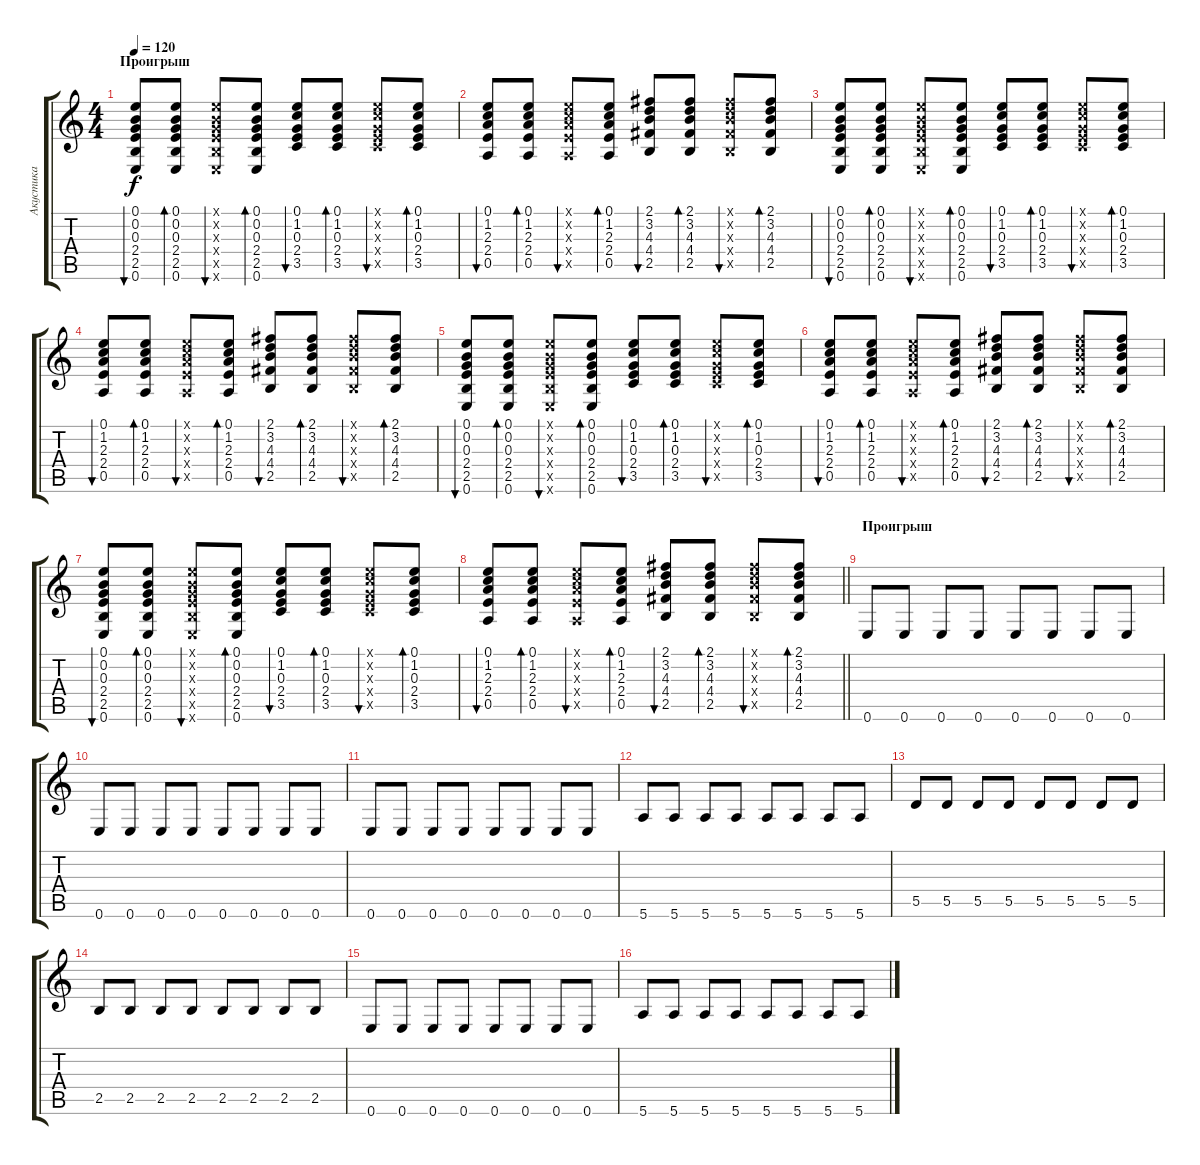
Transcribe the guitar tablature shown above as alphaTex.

\track ("Акустика" "Акустика") {instrument acousticguitarsteel}
\staff {score tabs}
\tuning (E4 B3 G3 D3 A2 E2) {hide}
\ts (4 4)
\section ("" "Проигрыш")
\tempo 120
\clef g2
\ks c
(0.1 0.2 0.3 2.4 2.5 0.6).8{bu 30 dy f} (0.1 0.2 0.3 2.4 2.5 0.6).8{bd 30} (0.1{x} 0.2{x} 0.3{x} 2.4{x} 2.5{x} 0.6{x}).8{bu 30} (0.1 0.2 0.3 2.4 2.5 0.6).8{bd 30} (0.1 1.2 0.3 2.4 3.5).8{bu 30} (0.1 1.2 0.3 2.4 3.5).8{bd 30} (0.1{x} 1.2{x} 0.3{x} 2.4{x} 3.5{x}).8{bu 30} (0.1 1.2 0.3 2.4 3.5).8{bd 30} |
(0.1 1.2 2.3 2.4 0.5).8{bu 30} (0.1 1.2 2.3 2.4 0.5).8{bd 30} (0.1{x} 1.2{x} 2.3{x} 2.4{x} 0.5{x}).8{bu 30} (0.1 1.2 2.3 2.4 0.5).8{bd 30} (2.1 3.2 4.3 4.4 2.5).8{bu 30} (2.1 3.2 4.3 4.4 2.5).8{bd 30} (2.1{x} 3.2{x} 4.3{x} 4.4{x} 2.5{x}).8{bu 30} (2.1 3.2 4.3 4.4 2.5).8{bd 30} |
(0.1 0.2 0.3 2.4 2.5 0.6).8{bu 30} (0.1 0.2 0.3 2.4 2.5 0.6).8{bd 30} (0.1{x} 0.2{x} 0.3{x} 2.4{x} 2.5{x} 0.6{x}).8{bu 30} (0.1 0.2 0.3 2.4 2.5 0.6).8{bd 30} (0.1 1.2 0.3 2.4 3.5).8{bu 30} (0.1 1.2 0.3 2.4 3.5).8{bd 30} (0.1{x} 1.2{x} 0.3{x} 2.4{x} 3.5{x}).8{bu 30} (0.1 1.2 0.3 2.4 3.5).8{bd 30} |
(0.1 1.2 2.3 2.4 0.5).8{bu 30} (0.1 1.2 2.3 2.4 0.5).8{bd 30} (0.1{x} 1.2{x} 2.3{x} 2.4{x} 0.5{x}).8{bu 30} (0.1 1.2 2.3 2.4 0.5).8{bd 30} (2.1 3.2 4.3 4.4 2.5).8{bu 30} (2.1 3.2 4.3 4.4 2.5).8{bd 30} (2.1{x} 3.2{x} 4.3{x} 4.4{x} 2.5{x}).8{bu 30} (2.1 3.2 4.3 4.4 2.5).8{bd 30} |
(0.1 0.2 0.3 2.4 2.5 0.6).8{bu 30} (0.1 0.2 0.3 2.4 2.5 0.6).8{bd 30} (0.1{x} 0.2{x} 0.3{x} 2.4{x} 2.5{x} 0.6{x}).8{bu 30} (0.1 0.2 0.3 2.4 2.5 0.6).8{bd 30} (0.1 1.2 0.3 2.4 3.5).8{bu 30} (0.1 1.2 0.3 2.4 3.5).8{bd 30} (0.1{x} 1.2{x} 0.3{x} 2.4{x} 3.5{x}).8{bu 30} (0.1 1.2 0.3 2.4 3.5).8{bd 30} |
(0.1 1.2 2.3 2.4 0.5).8{bu 30} (0.1 1.2 2.3 2.4 0.5).8{bd 30} (0.1{x} 1.2{x} 2.3{x} 2.4{x} 0.5{x}).8{bu 30} (0.1 1.2 2.3 2.4 0.5).8{bd 30} (2.1 3.2 4.3 4.4 2.5).8{bu 30} (2.1 3.2 4.3 4.4 2.5).8{bd 30} (2.1{x} 3.2{x} 4.3{x} 4.4{x} 2.5{x}).8{bu 30} (2.1 3.2 4.3 4.4 2.5).8{bd 30} |
(0.1 0.2 0.3 2.4 2.5 0.6).8{bu 30} (0.1 0.2 0.3 2.4 2.5 0.6).8{bd 30} (0.1{x} 0.2{x} 0.3{x} 2.4{x} 2.5{x} 0.6{x}).8{bu 30} (0.1 0.2 0.3 2.4 2.5 0.6).8{bd 30} (0.1 1.2 0.3 2.4 3.5).8{bu 30} (0.1 1.2 0.3 2.4 3.5).8{bd 30} (0.1{x} 1.2{x} 0.3{x} 2.4{x} 3.5{x}).8{bu 30} (0.1 1.2 0.3 2.4 3.5).8{bd 30} |
\barLineRight lightlight
(0.1 1.2 2.3 2.4 0.5).8{bu 30} (0.1 1.2 2.3 2.4 0.5).8{bd 30} (0.1{x} 1.2{x} 2.3{x} 2.4{x} 0.5{x}).8{bu 30} (0.1 1.2 2.3 2.4 0.5).8{bd 30} (2.1 3.2 4.3 4.4 2.5).8{bu 30} (2.1 3.2 4.3 4.4 2.5).8{bd 30} (2.1{x} 3.2{x} 4.3{x} 4.4{x} 2.5{x}).8{bu 30} (2.1 3.2 4.3 4.4 2.5).8{bd 30} |
\section ("" "Проигрыш")
0.6.8 0.6.8 0.6.8 0.6.8 0.6.8 0.6.8 0.6.8 0.6.8 |
0.6.8 0.6.8 0.6.8 0.6.8 0.6.8 0.6.8 0.6.8 0.6.8 |
0.6.8 0.6.8 0.6.8 0.6.8 0.6.8 0.6.8 0.6.8 0.6.8 |
5.6.8 5.6.8 5.6.8 5.6.8 5.6.8 5.6.8 5.6.8 5.6.8 |
5.5.8 5.5.8 5.5.8 5.5.8 5.5.8 5.5.8 5.5.8 5.5.8 |
2.5.8 2.5.8 2.5.8 2.5.8 2.5.8 2.5.8 2.5.8 2.5.8 |
0.6.8 0.6.8 0.6.8 0.6.8 0.6.8 0.6.8 0.6.8 0.6.8 |
5.6.8 5.6.8 5.6.8 5.6.8 5.6.8 5.6.8 5.6.8 5.6.8
